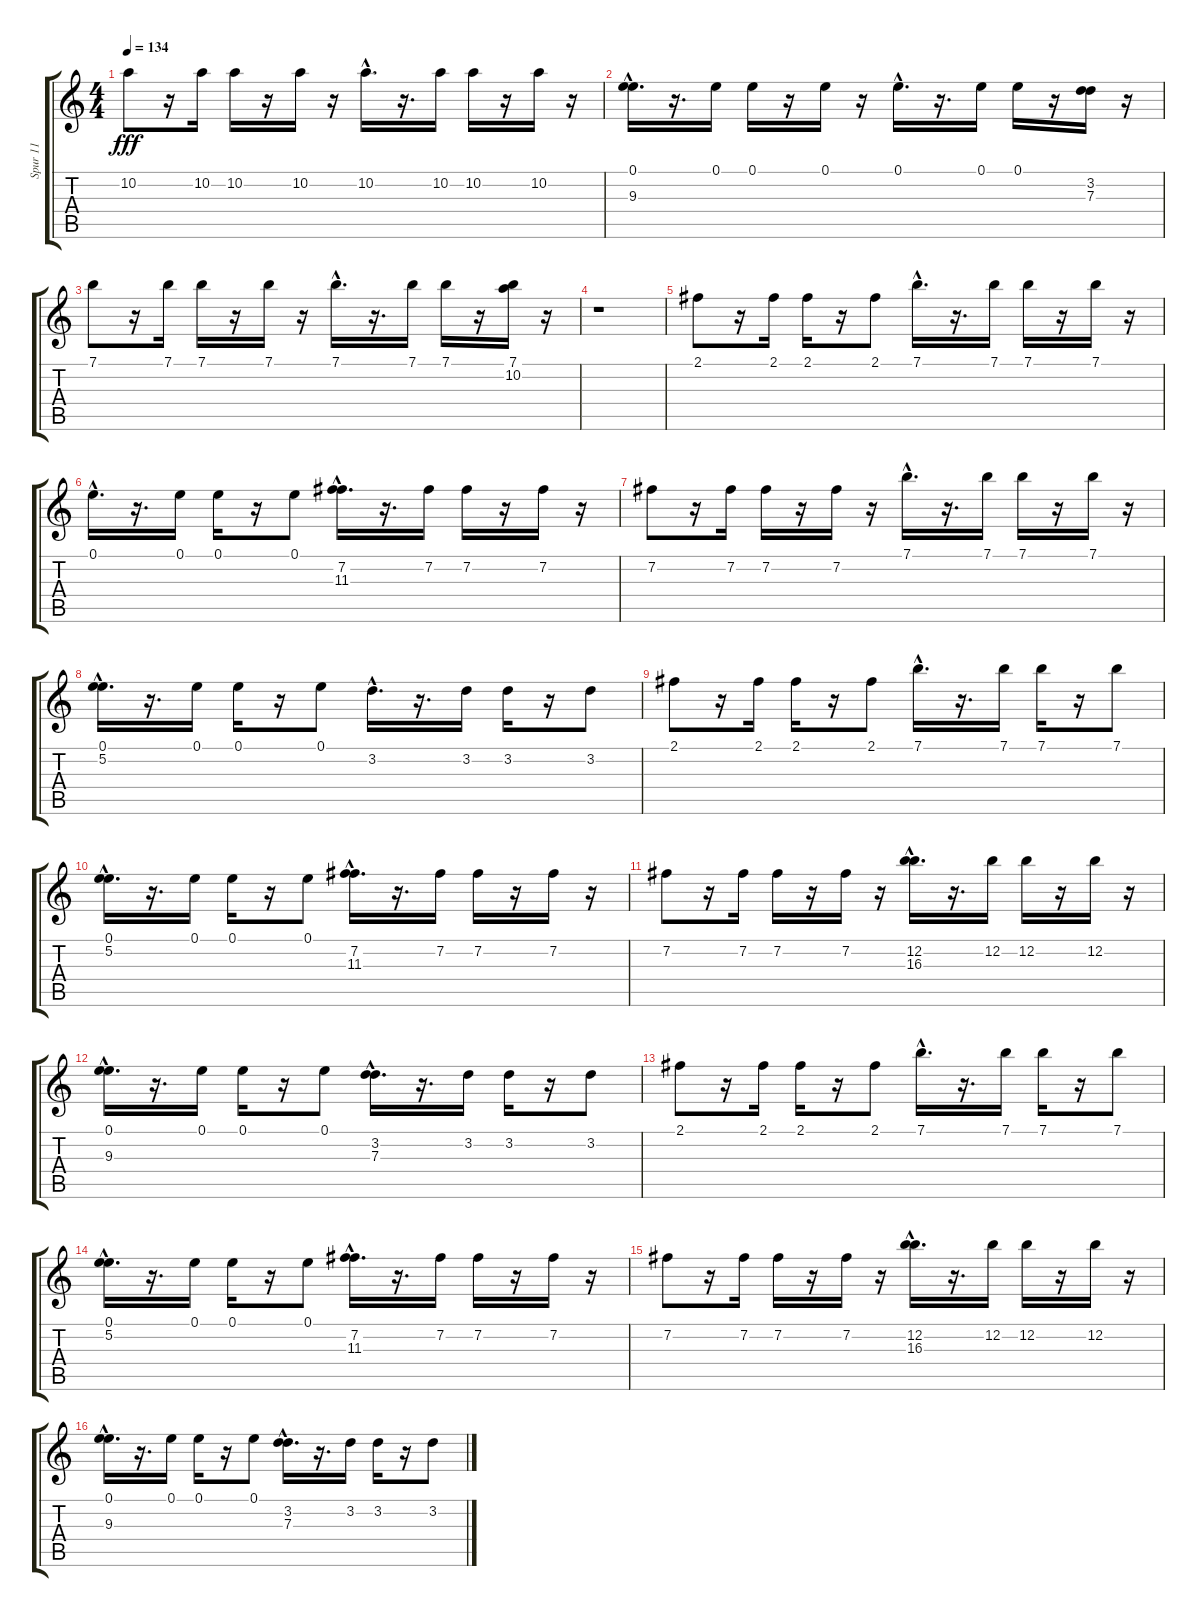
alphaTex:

\track ("Spur 11" "Spur 11") {instrument electricbasspick}
\staff {score tabs}
\tuning (E4 B3 G3 D3 A2 E2) {hide}
\ts (4 4)
\tempo 134
\clef g2
\ks c
10.2.8{dy fff} r.16 10.2.16 10.2.16 r.16 10.2.16 r.16 10.2{hac}.16{d} r.16{d} 10.2.16 10.2.16 r.16 10.2.16 r.16 |
(0.1{hac} 9.3{hac}).16{d} r.16{d} 0.1.16 0.1.16 r.16 0.1.16 r.16 0.1{hac}.16{d} r.16{d} 0.1.16 0.1.16 r.16 (3.2 7.3).16 r.16 |
7.1.8 r.16 7.1.16 7.1.16 r.16 7.1.16 r.16 7.1{hac}.16{d} r.16{d} 7.1.16 7.1.16 r.16 (7.1 10.2).16 r.16 |
r.1 |
2.1.8 r.16 2.1.16 2.1.16 r.16 2.1.8 7.1{hac}.16{d} r.16{d} 7.1.16 7.1.16 r.16 7.1.16 r.16 |
0.1{hac}.16{d} r.16{d} 0.1.16 0.1.16 r.16 0.1.8 (7.2{hac} 11.3{hac}).16{d} r.16{d} 7.2.16 7.2.16 r.16 7.2.16 r.16 |
7.2.8 r.16 7.2.16 7.2.16 r.16 7.2.16 r.16 7.1{hac}.16{d} r.16{d} 7.1.16 7.1.16 r.16 7.1.16 r.16 |
(0.1{hac} 5.2{hac}).16{d} r.16{d} 0.1.16 0.1.16 r.16 0.1.8 3.2{hac}.16{d} r.16{d} 3.2.16 3.2.16 r.16 3.2.8 |
2.1.8 r.16 2.1.16 2.1.16 r.16 2.1.8 7.1{hac}.16{d} r.16{d} 7.1.16 7.1.16 r.16 7.1.8 |
(0.1{hac} 5.2{hac}).16{d} r.16{d} 0.1.16 0.1.16 r.16 0.1.8 (7.2{hac} 11.3{hac}).16{d} r.16{d} 7.2.16 7.2.16 r.16 7.2.16 r.16 |
7.2.8 r.16 7.2.16 7.2.16 r.16 7.2.16 r.16 (12.2{hac} 16.3{hac}).16{d} r.16{d} 12.2.16 12.2.16 r.16 12.2.16 r.16 |
(0.1{hac} 9.3{hac}).16{d} r.16{d} 0.1.16 0.1.16 r.16 0.1.8 (3.2{hac} 7.3{hac}).16{d} r.16{d} 3.2.16 3.2.16 r.16 3.2.8 |
2.1.8 r.16 2.1.16 2.1.16 r.16 2.1.8 7.1{hac}.16{d} r.16{d} 7.1.16 7.1.16 r.16 7.1.8 |
(0.1{hac} 5.2{hac}).16{d} r.16{d} 0.1.16 0.1.16 r.16 0.1.8 (7.2{hac} 11.3{hac}).16{d} r.16{d} 7.2.16 7.2.16 r.16 7.2.16 r.16 |
7.2.8 r.16 7.2.16 7.2.16 r.16 7.2.16 r.16 (12.2{hac} 16.3{hac}).16{d} r.16{d} 12.2.16 12.2.16 r.16 12.2.16 r.16 |
(0.1{hac} 9.3{hac}).16{d} r.16{d} 0.1.16 0.1.16 r.16 0.1.8 (3.2{hac} 7.3{hac}).16{d} r.16{d} 3.2.16 3.2.16 r.16 3.2.8
